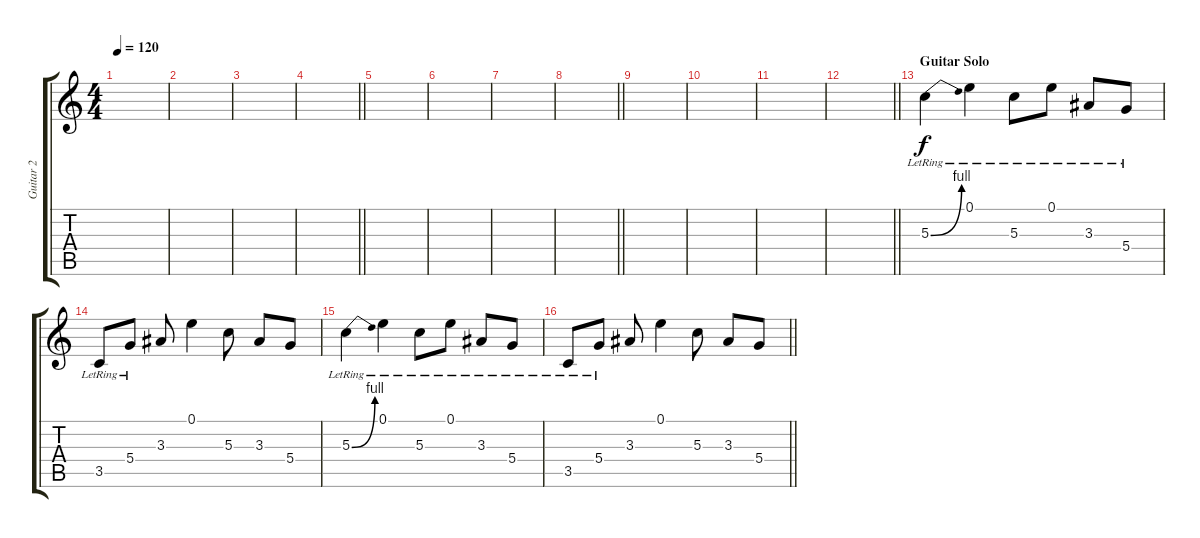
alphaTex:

\track ("Guitar 2" "Guitar 2") {instrument distortionguitar}
\staff {score tabs}
\tuning (E4 B3 G3 D3 A2 E2) {hide}
\ts (4 4)
\tempo 120
\clef g2
\ks c
|
|
|
\barLineRight lightlight
|
|
|
|
\barLineRight lightlight
|
|
|
|
\barLineRight lightlight
|
\section ("" "Guitar Solo")
5.3{be (bend 0 0 60 4) lr}.4{volume 9} 0.1{lr}.4 5.3{lr}.8 0.1{lr}.8 3.3{lr}.8 5.4{lr}.8 |
3.5{lr}.8 5.4{lr}.8 3.3.8 0.1.4 5.3.8 3.3.8 5.4.8 |
5.3{be (bend 0 0 60 4) lr}.4 0.1{lr}.4 5.3{lr}.8 0.1{lr}.8 3.3{lr}.8 5.4{lr}.8 |
\barLineRight lightlight
3.5{lr}.8 5.4{lr}.8 3.3.8 0.1.4 5.3.8 3.3.8 5.4.8
